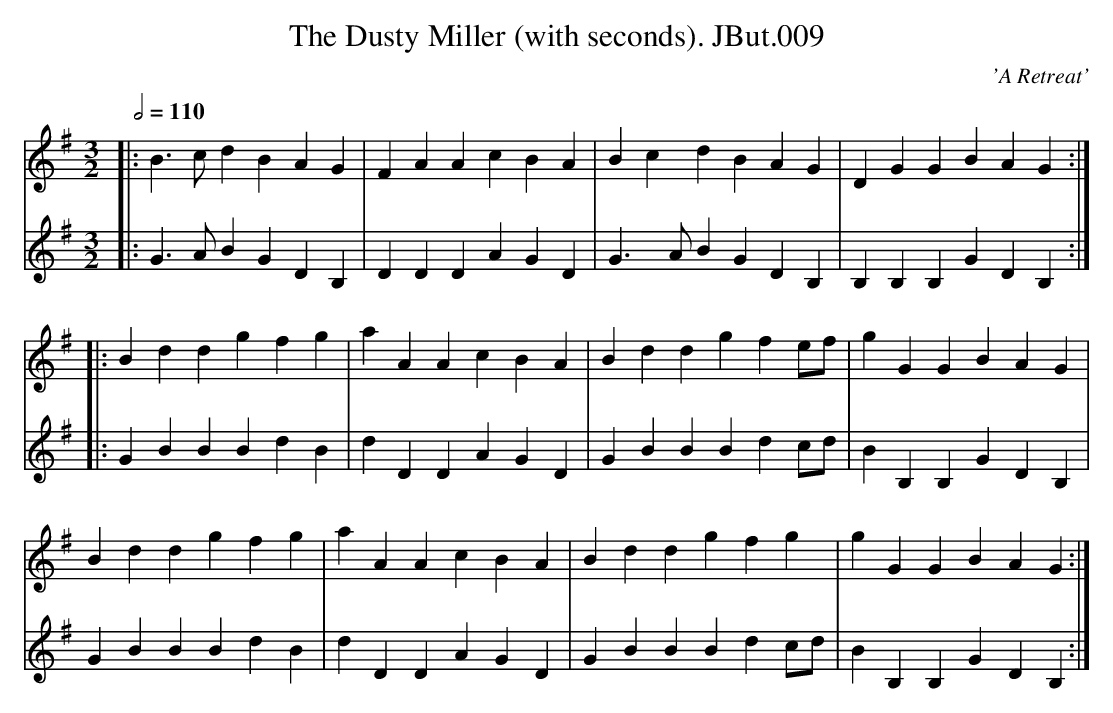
X:1
T:Dusty Miller (with seconds). JBut.009, The
M:3/2
L:1/8
C:'A Retreat'
Q:1/2=110
K:G
V:1
|:B3cd2B2A2G2|F2A2A2c2B2A2|B2c2d2B2A2G2|D2G2G2B2A2G2:|
|:B2d2d2g2f2g2|a2A2A2c2B2A2|B2d2d2g2f2ef|g2G2G2B2A2G2|
B2d2d2g2f2g2|a2A2A2c2B2A2|B2d2d2g2f2g2|g2G2G2B2A2G2:|
V:2
|: G3 A B2 G2 D2 B,2 | D2 D2 D2 A2 G2 D2 | G3 A B2 G2 D2 B,2 | B,2 B,2 B,2 G2 D2 B,2 :|
|: G2 B2 B2 B2 d2 B2 | d2 D2 D2 A2 G2 D2 | G2 B2 B2 B2 d2 cd | B2 B,2 B,2 G2 D2 B,2 |
G2 B2 B2 B2 d2 B2 | d2 D2 D2 A2 G2 D2 | G2 B2 B2 B2 d2 cd | B2 B,2 B,2 G2 D2 B,2 :|
